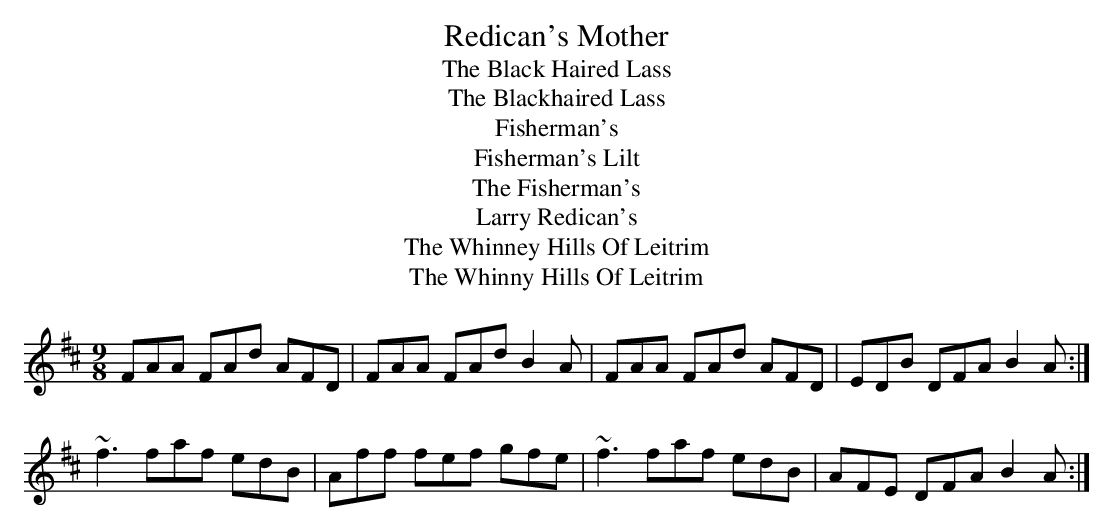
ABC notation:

X:1
T:Redican's Mother
T:Black Haired Lass, The
T:Blackhaired Lass, The
T:Fisherman's
T:Fisherman's Lilt
T:Fisherman's, The
T:Larry Redican's
T:Whinney Hills Of Leitrim, The
T:Whinny Hills Of Leitrim, The
M:9/8
L:1/8
K:Dmaj
FAA FAd AFD|FAA FAd B2A|FAA FAd AFD|EDB DFA B2A:|
~f3 faf edB|Aff fef gfe|~f3 faf edB|AFE DFA B2A:|
